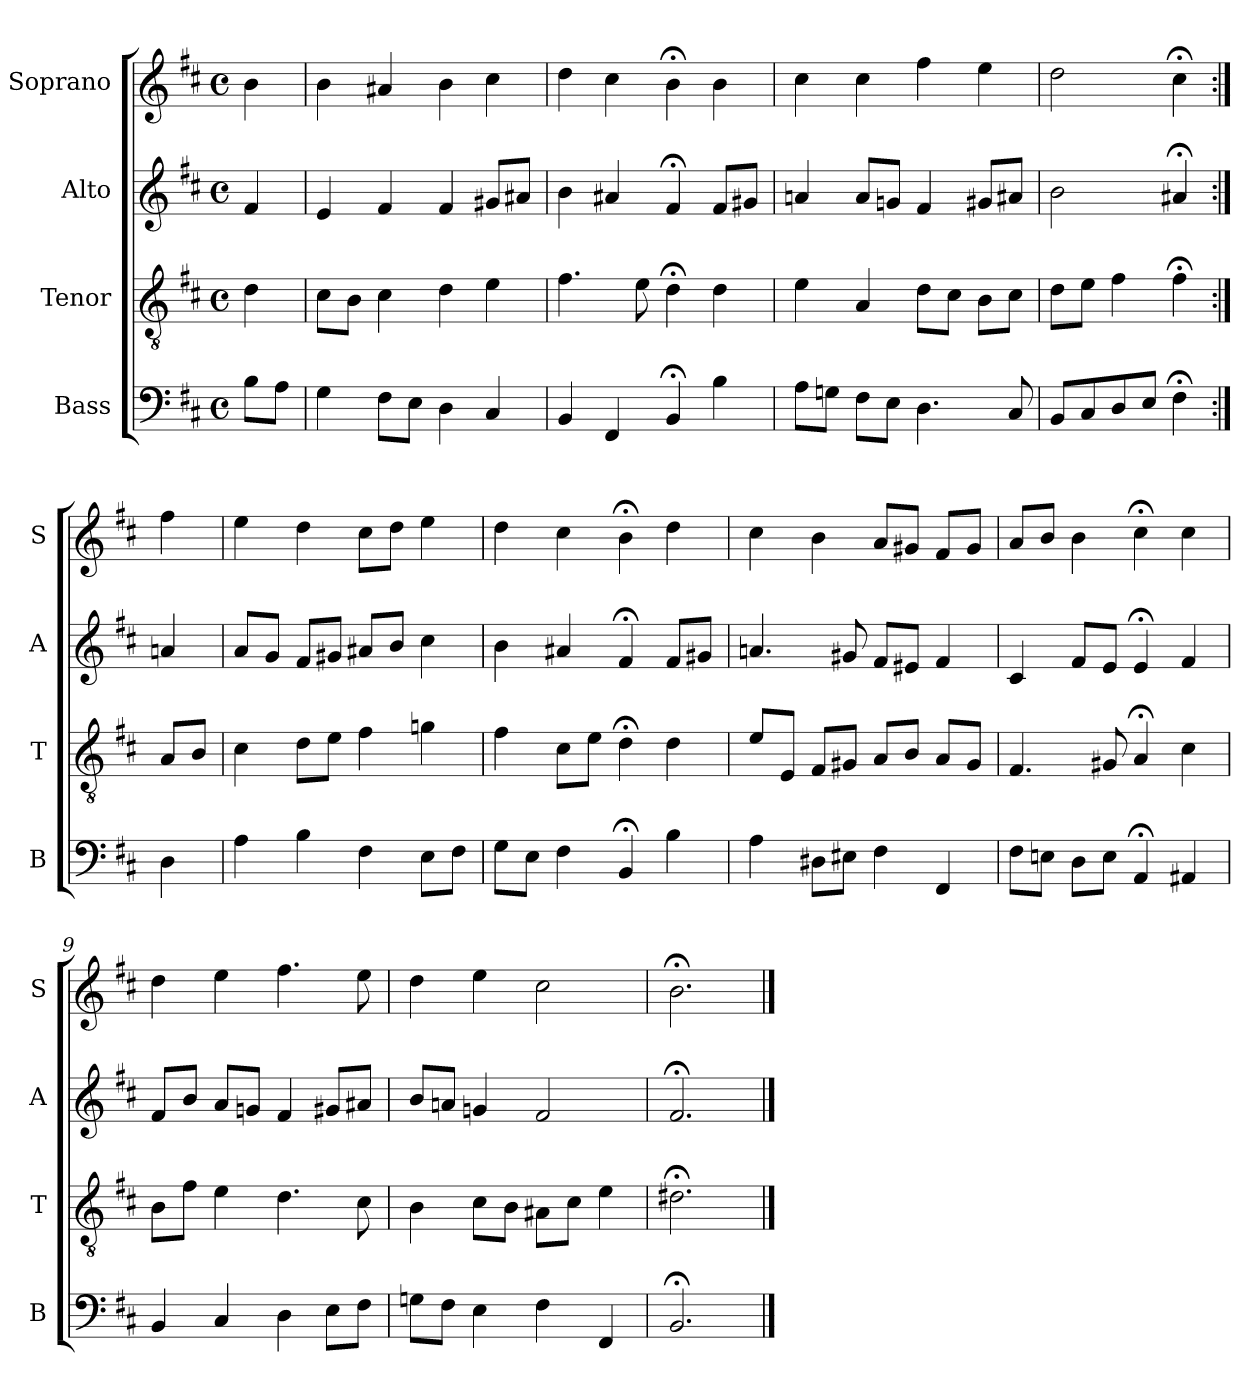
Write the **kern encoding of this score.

**kern	**kern	**kern	**kern
*part4	*part3	*part2	*part1
*staff4	*staff3	*staff2	*staff1
*I"Bass	*I"Tenor	*I"Alto	*I"Soprano
*I'B	*I'T	*I'A	*I'S
*clefF4	*clefGv2	*clefG2	*clefG2
*k[f#c#]	*k[f#c#]	*k[f#c#]	*k[f#c#]
*b:	*b:	*b:	*b:
*M4/4	*M4/4	*M4/4	*M4/4
*met(c)	*met(c)	*met(c)	*met(c)
*MM100	*MM100	*MM100	*MM100
=	=	=	=
8BL	4d	4f#	4b
8AJ	.	.	.
=1	=1	=1	=1
4G	8c#L	4e	4b
.	8BJ	.	.
8F#L	4c#	4f#	4a#X
8EJ	.	.	.
4D	4d	4f#	4b
4C#	4e	8g#XL	4cc#
.	.	8a#XJ	.
=2	=2	=2	=2
4BB	4.f#	4b	4dd
4FF#	.	4a#X	4cc#
.	8e	.	.
4BB;<	4d;<	4f#;<	4b;<
4B	4d	8f#L	4b
.	.	8g#XJ	.
=3	=3	=3	=3
8AL	4e	4an	4cc#
8GnJ	.	.	.
8F#L	4A	8aL	4cc#
8EJ	.	8gnJ	.
4.D	8dL	4f#	4ff#
.	8c#J	.	.
.	8BL	8g#XL	4ee
8C#	8c#J	8a#XJ	.
=4	=4	=4	=4
8BBL	8dL	2b	2dd
8C#	8eJ	.	.
8D	4f#	.	.
8EJ	.	.	.
4F#;<	4f#;<	4a#X;<	4cc#;<
=:|!	=:|!	=:|!	=:|!
4D	8AL	4an	4ff#
.	8BJ	.	.
=5	=5	=5	=5
4A	4c#	8aL	4ee
.	.	8gJ	.
4B	8dL	8f#L	4dd
.	8eJ	8g#XJ	.
4F#	4f#	8a#XL	8cc#L
.	.	8bJ	8ddJ
8EiL	4gni	4cc#i	4eei
8F#J	.	.	.
=6	=6	=6	=6
8GL	4f#	4b	4dd
8EJ	.	.	.
4F#	8c#L	4a#X	4cc#
.	8eJ	.	.
4BB;<	4d;<	4f#;<	4b;<
4B	4d	8f#L	4dd
.	.	8g#XJ	.
=7	=7	=7	=7
4A	8eL	4.an	4cc#
.	8EJ	.	.
8D#XL	8F#L	.	4b
8E#XJ	8G#XJ	8g#X	.
4F#	8AL	8f#L	8aL
.	8BJ	8e#XJ	8g#XJ
4FF#	8AL	4f#	8f#L
.	8G#J	.	8g#J
=8	=8	=8	=8
8F#L	4.F#	4c#	8aL
8EnJ	.	.	8bJ
8DL	.	8f#L	4b
8EJ	8G#X	8eJ	.
4AA;<	4A;<	4e;<	4cc#;<
4AA#X	4c#	4f#	4cc#
=9	=9	=9	=9
4BB	8BL	8f#L	4dd
.	8f#J	8bJ	.
4C#	4e	8aL	4ee
.	.	8gnJ	.
4D	4.d	4f#	4.ff#
8EL	.	8g#XL	.
8F#J	8c#	8a#XJ	8ee
=10	=10	=10	=10
8GnL	4B	8bL	4dd
8F#J	.	8anJ	.
4Ei	8c#iL	4gni	4eei
.	8BJ	.	.
4F#	8A#XL	2f#	2cc#
.	8c#J	.	.
4FF#	4e	.	.
=11	=11	=11	=11
2.BB;<	2.d#X;<	2.f#;<	2.b;<
==	==	==	==
*-	*-	*-	*-
